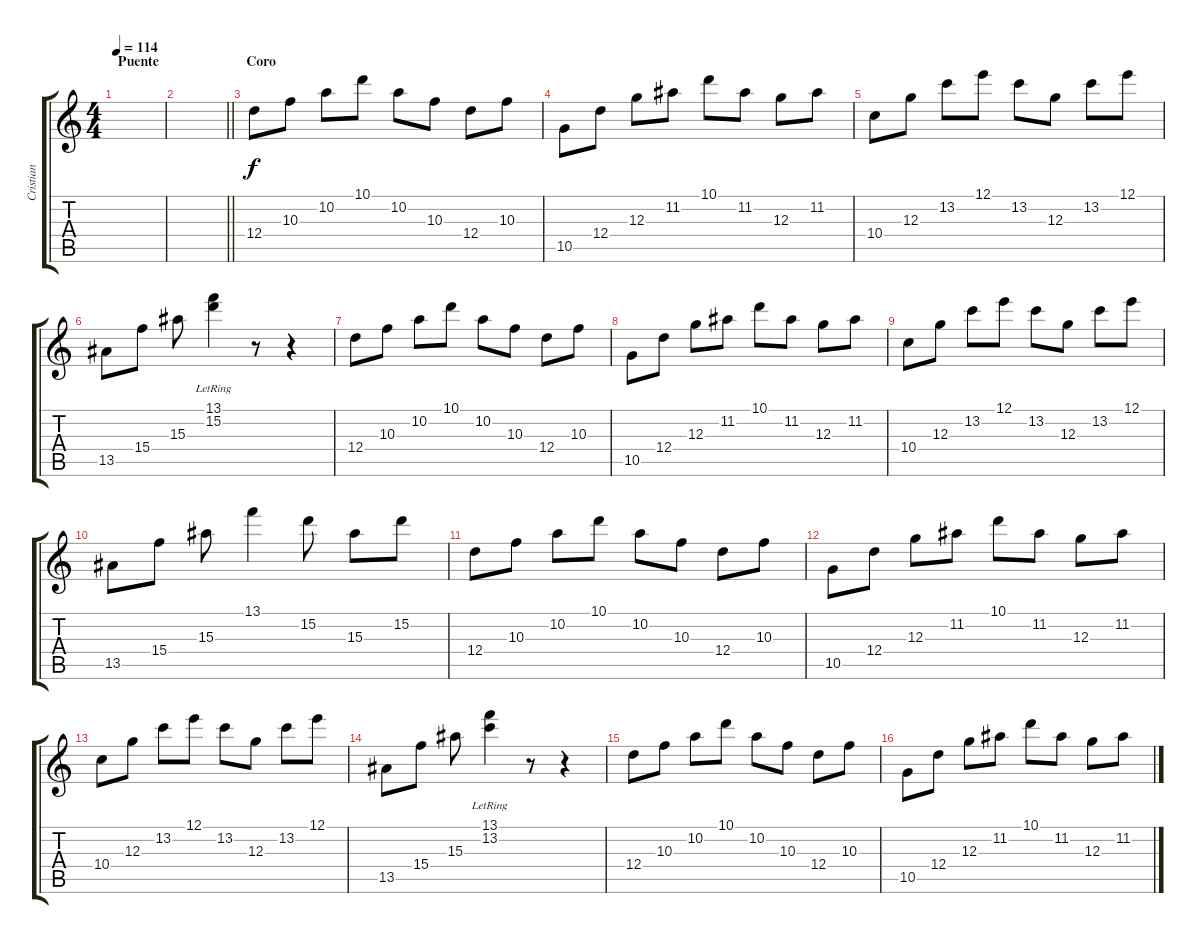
\track ("Cristian" "Cristian") {instrument electricguitarclean}
\staff {score tabs}
\tuning (E4 B3 G3 D3 A2 E2) {hide}
\ts (4 4)
\section ("" "Puente")
\tempo 114
\clef g2
\ks c
|
\barLineRight lightlight
|
\section ("" "Coro")
12.4.8 10.3.8 10.2.8 10.1.8 10.2.8 10.3.8 12.4.8 10.3.8 |
10.5.8 12.4.8 12.3.8 11.2.8 10.1.8 11.2.8 12.3.8 11.2.8 |
10.4.8 12.3.8 13.2.8 12.1.8 13.2.8 12.3.8 13.2.8 12.1.8 |
13.5.8 15.4.8 15.3.8 (13.1 15.2{lr}).4 r.8 r.4 |
12.4.8 10.3.8 10.2.8 10.1.8 10.2.8 10.3.8 12.4.8 10.3.8 |
10.5.8 12.4.8 12.3.8 11.2.8 10.1.8 11.2.8 12.3.8 11.2.8 |
10.4.8 12.3.8 13.2.8 12.1.8 13.2.8 12.3.8 13.2.8 12.1.8 |
13.5.8 15.4.8 15.3.8 13.1.4 15.2.8 15.3.8 15.2.8 |
12.4.8 10.3.8 10.2.8 10.1.8 10.2.8 10.3.8 12.4.8 10.3.8 |
10.5.8 12.4.8 12.3.8 11.2.8 10.1.8 11.2.8 12.3.8 11.2.8 |
10.4.8 12.3.8 13.2.8 12.1.8 13.2.8 12.3.8 13.2.8 12.1.8 |
13.5.8 15.4.8 15.3.8 (13.1 13.2{lr}).4 r.8 r.4 |
12.4.8 10.3.8 10.2.8 10.1.8 10.2.8 10.3.8 12.4.8 10.3.8 |
10.5.8 12.4.8 12.3.8 11.2.8 10.1.8 11.2.8 12.3.8 11.2.8
